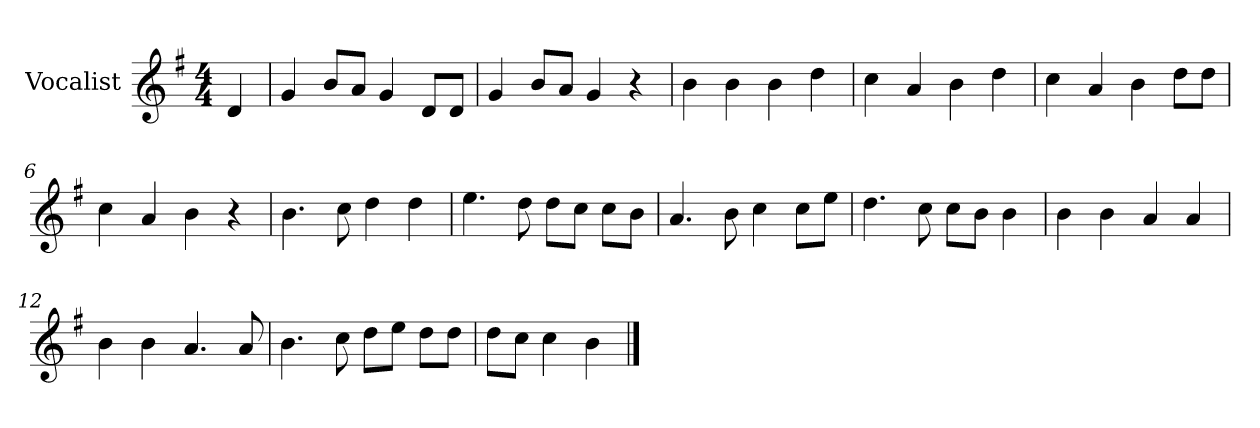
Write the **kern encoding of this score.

**kern
*part1
*staff1
*I"Vocalist
*k[f#]
*G:
*M4/4
=
4d
=1
4g
8bL
8aJ
4g
8dL
8dJ
=2
4g
8bL
8aJ
4g
4r
=3
4b
4b
4b
4dd
=4
4cc
4a
4b
4dd
=5
4cc
4a
4b
8ddL
8ddJ
=6
4cc
4a
4b
4r
=7
4.b
8cc
4dd
4dd
=8
4.ee
8dd
8ddL
8ccJ
8ccL
8bJ
=9
4.a
8b
4cc
8ccL
8eeJ
=10
4.dd
8cc
8ccL
8bJ
4b
=11
4b
4b
4a
4a
=12
4b
4b
4.a
8a
=13
4.b
8cc
8ddL
8eeJ
8ddL
8ddJ
=14
8ddL
8ccJ
4cc
4b
==
*-
